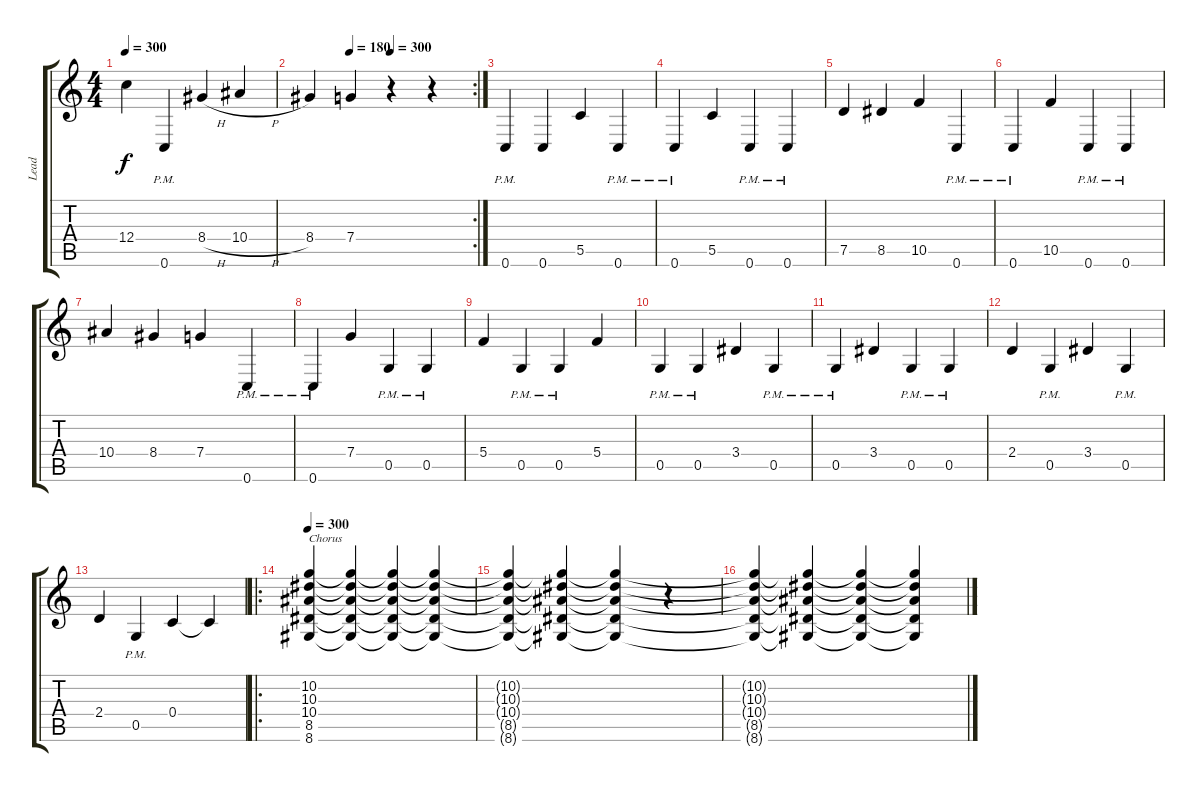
\track ("Lead" "Lead") {instrument distortionguitar}
\staff {score tabs}
\tuning (D4 A3 F3 C3 G2 C2) {hide}
\ts (4 4)
\tempo 300
\clef g2
\ks c
12.4.4{dy f} 0.6{pm}.4 8.4{h}.4 10.4{h}.4 |
\rc 2
\tempo (180 0.25)
\tempo (300 0.5)
8.4.4 7.4.4 r.4 r.4 |
0.6{pm}.4 0.6.4 5.5.4 0.6{pm}.4 |
0.6{pm}.4 5.5.4 0.6{pm}.4 0.6{pm}.4 |
7.5.4 8.5.4 10.5.4 0.6{pm}.4 |
0.6{pm}.4 10.5.4 0.6{pm}.4 0.6{pm}.4 |
10.4.4 8.4.4 7.4.4 0.6{pm}.4 |
0.6{pm}.4 7.4.4 0.5{pm}.4 0.5{pm}.4 |
5.4.4 0.5{pm}.4 0.5{pm}.4 5.4.4 |
0.5{pm}.4 0.5{pm}.4 3.4.4 0.5{pm}.4 |
0.5{pm}.4 3.4.4 0.5{pm}.4 0.5{pm}.4 |
2.4.4 0.5{pm}.4 3.4.4 0.5{pm}.4 |
2.4.4 0.5{pm}.4 0.4.4 0.4{t}.4 |
\ro
\tempo 300
(10.2 10.3 10.4 8.5 8.6).4{txt "Chorus"} (10.2{t} 10.3{t} 10.4{t} 8.5{t} 8.6{t}).4 (10.2{t} 10.3{t} 10.4{t} 8.5{t} 8.6{t}).4 (10.2{t} 10.3{t} 10.4{t} 8.5{t} 8.6{t}).4 |
(10.2{t} 10.3{t} 10.4{t} 8.5{t} 8.6{t}).4 (10.2{t} 10.3{t} 10.4{t} 8.5{t} 8.6{t}).4 (10.2{t} 10.3{t} 10.4{t} 8.5{t} 8.6{t}).4 r.4 |
(10.2{t} 10.3{t} 10.4{t} 8.5{t} 8.6{t}).4 (10.2{t} 10.3{t} 10.4{t} 8.5{t} 8.6{t}).4 (10.2{t} 10.3{t} 10.4{t} 8.5{t} 8.6{t}).4 (10.2{t} 10.3{t} 10.4{t} 8.5{t} 8.6{t}).4
